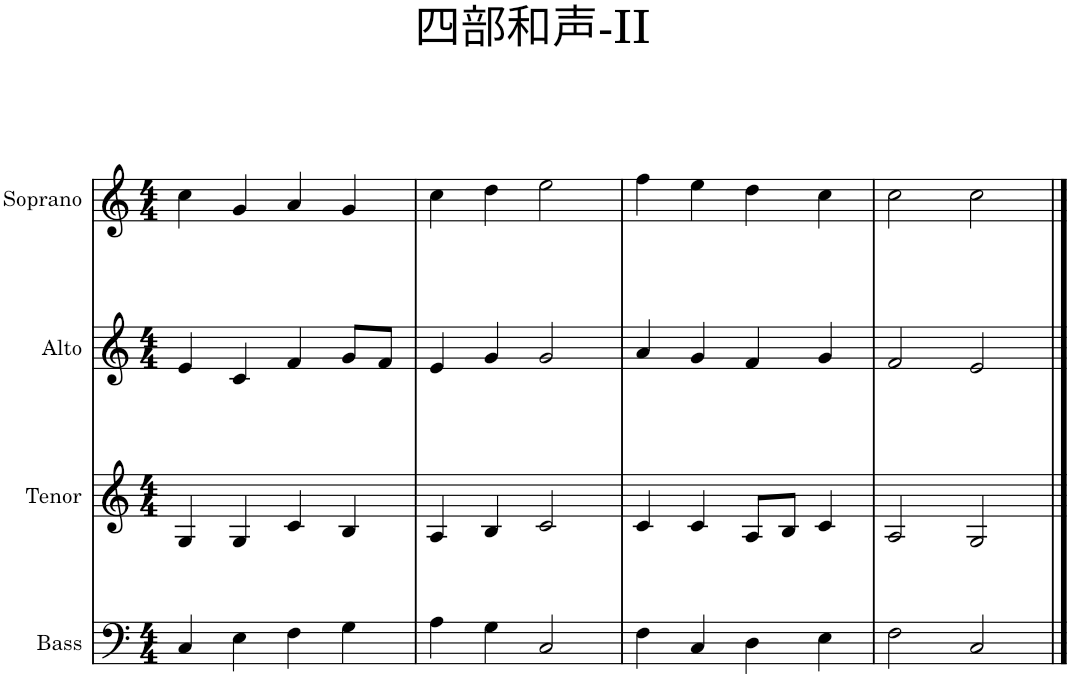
**kern	**kern	**kern	**kern
*part4	*part3	*part2	*part1
*staff4	*staff3	*staff2	*staff1
*I"Bass	*I"Tenor	*I"Alto	*I"Soprano
*I'B	*I'T	*I'A	*I'S
*clefF4	*clefG2	*clefG2	*clefG2
*k[]	*k[]	*k[]	*k[]
*M4/4	*M4/4	*M4/4	*M4/4
=1	=1	=1	=1
4C/	4G/	4e/	4cc\
4E\	4G/	4c/	4g/
4F\	4c/	4f/	4a/
4G\	4B/	8g/L	4g/
.	.	8f/J	.
=2	=2	=2	=2
4A\	4A/	4e/	4cc\
4G\	4B/	4g/	4dd\
2C/	2c/	2g/	2ee\
=3	=3	=3	=3
4F\	4c/	4a/	4ff\
4C/	4c/	4g/	4ee\
4D\	8A/L	4f/	4dd\
.	8B/J	.	.
4E\	4c/	4g/	4cc\
=4	=4	=4	=4
2F\	2A/	2f/	2cc\
2C/	2G/	2e/	2cc\
==	==	==	==
*-	*-	*-	*-
